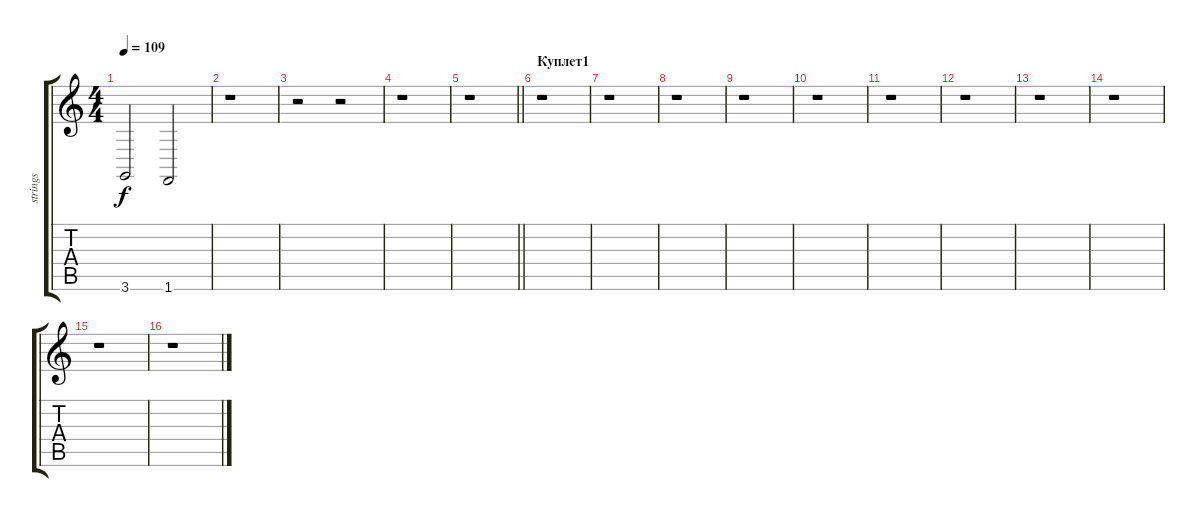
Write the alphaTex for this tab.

\track ("strings" "strings") {instrument tremolostrings}
\staff {score tabs}
\tuning (E4 B3 G3 D3 A2 E2) {hide}
\ts (4 4)
\tempo 109
\clef g2
\ks c
3.6.2{dy f} 1.6.2 |
r.1 |
r.2 r.2 |
r.1 |
\barLineRight lightlight
r.1 |
\section ("" "Куплет1")
r.1 |
r.1 |
r.1 |
r.1 |
r.1 |
r.1 |
r.1 |
r.1 |
r.1 |
r.1 |
r.1
